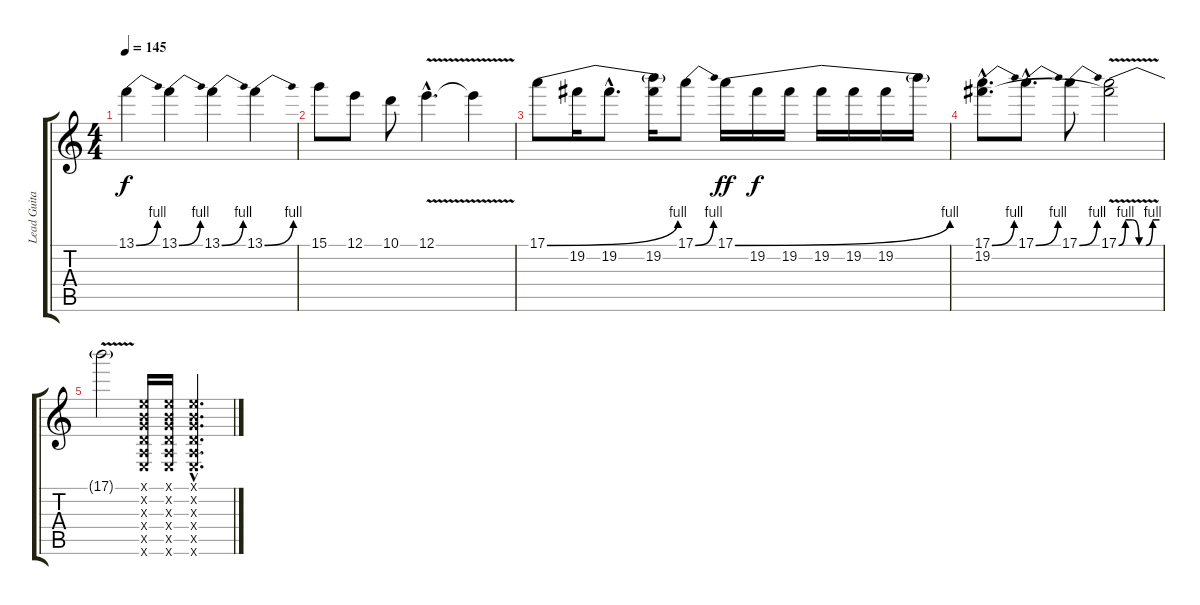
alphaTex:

\track ("Lead Guitar" "Lead Guita") {instrument overdrivenguitar}
\staff {score tabs}
\tuning (E4 B3 G3 D3 A2 E2) {hide}
\ts (4 4)
\tempo 145
\clef g2
\ks c
13.1{be (bend 0 0 60 4)}.4{dy f} 13.1{be (bend 0 0 60 4)}.4 13.1{be (bend 0 0 60 4)}.4 13.1{be (bend 0 0 60 4)}.4 |
15.1.8 12.1.8 10.1.8 12.1{v hac}.4{d} 12.1{t}.4 |
17.1{be (bend 0 0 60 4)}.8 19.2.16 19.2{hac}.8{d} (17.1{t} 19.2).16 17.1{be (bend 0 0 60 4)}.8 17.1{be (bend 0 0 60 4)}.16{dy ff} 19.2.16{dy f} 19.2.16 19.2.16 19.2.16 19.2.16 17.1{t}.16 |
(17.1{be (bend 0 0 60 4) hac} 19.2{hac}).8{d} 17.1{be (bend 0 0 60 4) hac}.8{d} 17.1{be (bend 0 0 60 4)}.8 (17.1{be (custom 0 0 10 4 20 4 30 0 40 0 50 4 60 4) v} 19.2{t}).2 |
17.1{t}.2 (0.1{x} 0.2{x} 0.3{x} 0.4{x} 0.5{x} 0.6{x}).16 (0.1{x} 0.2{x} 0.3{x} 0.4{x} 0.5{x} 0.6{x}).16 (0.1{hac x} 0.2{hac x} 0.3{hac x} 0.4{hac x} 0.5{hac x} 0.6{hac x}).4{d}
